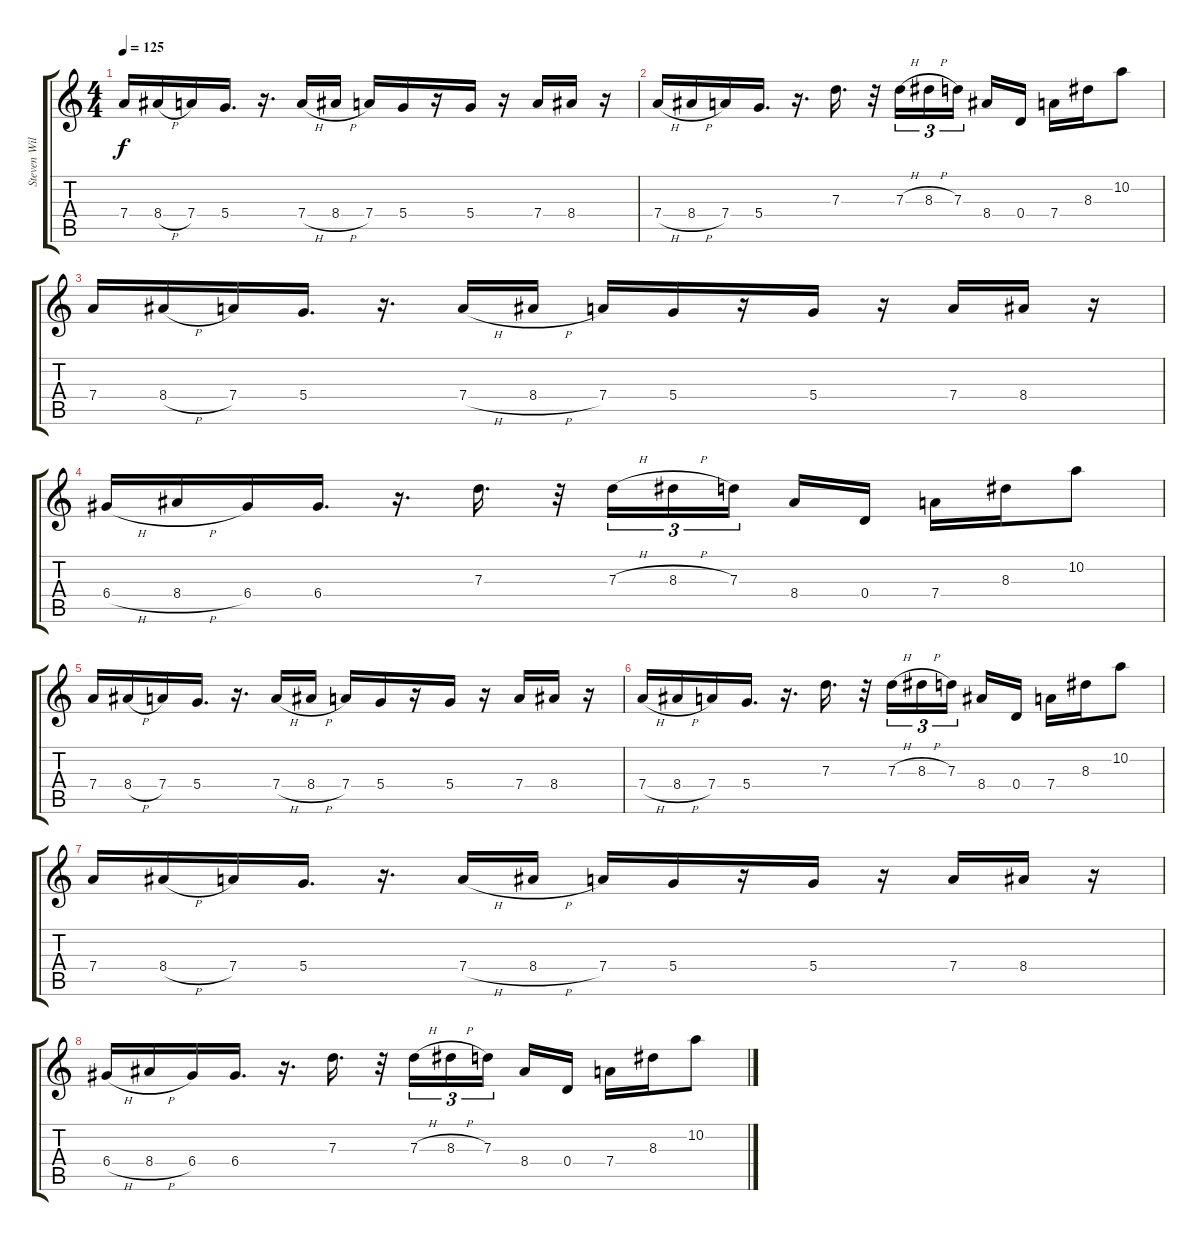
\track ("Steven Wilson" "Steven Wil") {instrument distortionguitar}
\staff {score tabs}
\tuning (E4 B3 G3 D3 A2 E2) {hide}
\ts (4 4)
\tempo 125
\clef g2
\ks c
7.4.16{dy f} 8.4{h}.16 7.4.16 5.4.16{d} r.16{d} 7.4{h}.16 8.4{h}.16 7.4.16 5.4.16 r.16 5.4.16 r.16 7.4.16 8.4.16 r.16 |
7.4{h}.16 8.4{h}.16 7.4.16 5.4.16{d} r.16{d} 7.3.16{d} r.32 7.3{h}.16{tu (3 2)} 8.3{h}.16{tu (3 2)} 7.3.16{tu (3 2) beam splitsecondary} 8.4.16 0.4.16 7.4.16 8.3.16 10.2.8 |
7.4.16 8.4{h}.16 7.4.16 5.4.16{d} r.16{d} 7.4{h}.16 8.4{h}.16 7.4.16 5.4.16 r.16 5.4.16 r.16 7.4.16 8.4.16 r.16 |
6.4{h}.16 8.4{h}.16 6.4.16 6.4.16{d} r.16{d} 7.3.16{d} r.32 7.3{h}.16{tu (3 2)} 8.3{h}.16{tu (3 2)} 7.3.16{tu (3 2) beam splitsecondary} 8.4.16 0.4.16 7.4.16 8.3.16 10.2.8 |
7.4.16 8.4{h}.16 7.4.16 5.4.16{d} r.16{d} 7.4{h}.16 8.4{h}.16 7.4.16 5.4.16 r.16 5.4.16 r.16 7.4.16 8.4.16 r.16 |
7.4{h}.16 8.4{h}.16 7.4.16 5.4.16{d} r.16{d} 7.3.16{d} r.32 7.3{h}.16{tu (3 2)} 8.3{h}.16{tu (3 2)} 7.3.16{tu (3 2) beam splitsecondary} 8.4.16 0.4.16 7.4.16 8.3.16 10.2.8 |
7.4.16 8.4{h}.16 7.4.16 5.4.16{d} r.16{d} 7.4{h}.16 8.4{h}.16 7.4.16 5.4.16 r.16 5.4.16 r.16 7.4.16 8.4.16 r.16 |
6.4{h}.16 8.4{h}.16 6.4.16 6.4.16{d} r.16{d} 7.3.16{d} r.32 7.3{h}.16{tu (3 2)} 8.3{h}.16{tu (3 2)} 7.3.16{tu (3 2) beam splitsecondary} 8.4.16 0.4.16 7.4.16 8.3.16 10.2.8
